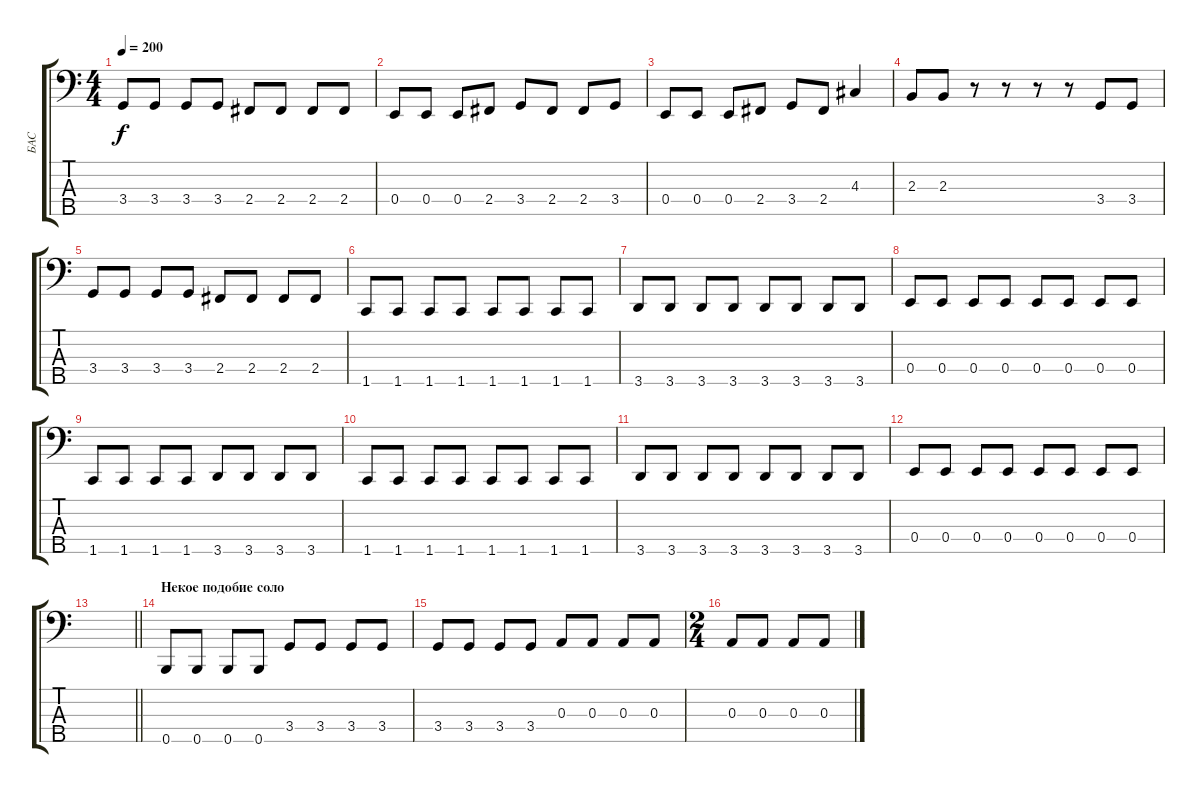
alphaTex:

\track ("БАС" "БАС") {instrument electricbasspick}
\staff {score tabs}
\tuning (G2 D2 A1 E1 B0) {hide}
\ts (4 4)
\tempo 200
\clef f4
\ks c
3.4.8{dy f} 3.4.8 3.4.8 3.4.8 2.4.8 2.4.8 2.4.8 2.4.8 |
0.4.8 0.4.8 0.4.8 2.4.8 3.4.8 2.4.8 2.4.8 3.4.8 |
0.4.8 0.4.8 0.4.8 2.4.8 3.4.8 2.4.8 4.3.4 |
2.3.8 2.3.8 r.8 r.8 r.8 r.8 3.4.8 3.4.8 |
3.4.8 3.4.8 3.4.8 3.4.8 2.4.8 2.4.8 2.4.8 2.4.8 |
1.5.8 1.5.8 1.5.8 1.5.8 1.5.8 1.5.8 1.5.8 1.5.8 |
3.5.8 3.5.8 3.5.8 3.5.8 3.5.8 3.5.8 3.5.8 3.5.8 |
0.4.8 0.4.8 0.4.8 0.4.8 0.4.8 0.4.8 0.4.8 0.4.8 |
1.5.8 1.5.8 1.5.8 1.5.8 3.5.8 3.5.8 3.5.8 3.5.8 |
1.5.8 1.5.8 1.5.8 1.5.8 1.5.8 1.5.8 1.5.8 1.5.8 |
3.5.8 3.5.8 3.5.8 3.5.8 3.5.8 3.5.8 3.5.8 3.5.8 |
0.4.8 0.4.8 0.4.8 0.4.8 0.4.8 0.4.8 0.4.8 0.4.8 |
\barLineRight lightlight
|
\section ("" "Некое подобие соло")
0.5.8 0.5.8 0.5.8 0.5.8 3.4.8 3.4.8 3.4.8 3.4.8 |
3.4.8 3.4.8 3.4.8 3.4.8 0.3.8 0.3.8 0.3.8 0.3.8 |
\ts (2 4)
0.3.8 0.3.8 0.3.8 0.3.8
